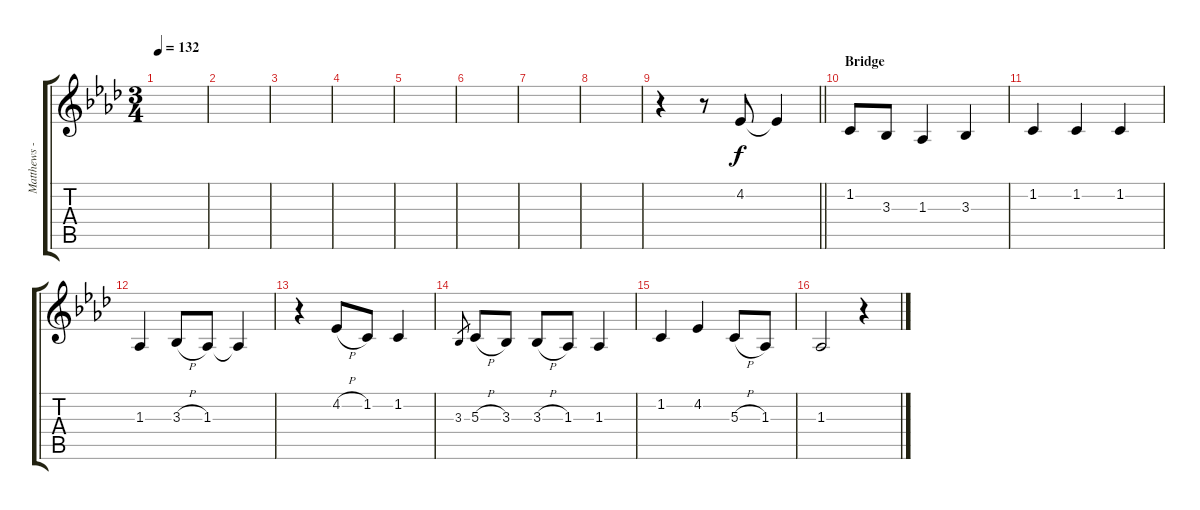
\track ("Matthews - Vocals" "Matthews -") {instrument lead2sawtooth}
\staff {score tabs}
\tuning (E4 B3 G3 D3 A2 E2) {hide}
\ts (3 4)
\tempo 132
\clef g2
\ks ab
|
|
|
|
|
|
|
|
\barLineRight lightlight
r.4 r.8 4.2.8 4.2{t}.4 |
\section ("" "Bridge")
1.2.8 3.3.8 1.3.4 3.3.4 |
1.2.4 1.2.4 1.2.4 |
1.3.4 3.3{h}.8 1.3.8 1.3{t}.4 |
r.4 4.2{h}.8 1.2.8 1.2.4 |
3.3.8{gr} 5.3{h}.8 3.3.8 3.3{h}.8 1.3.8 1.3.4 |
1.2.4 4.2.4 5.3{h}.8 1.3.8 |
1.3.2 r.4
